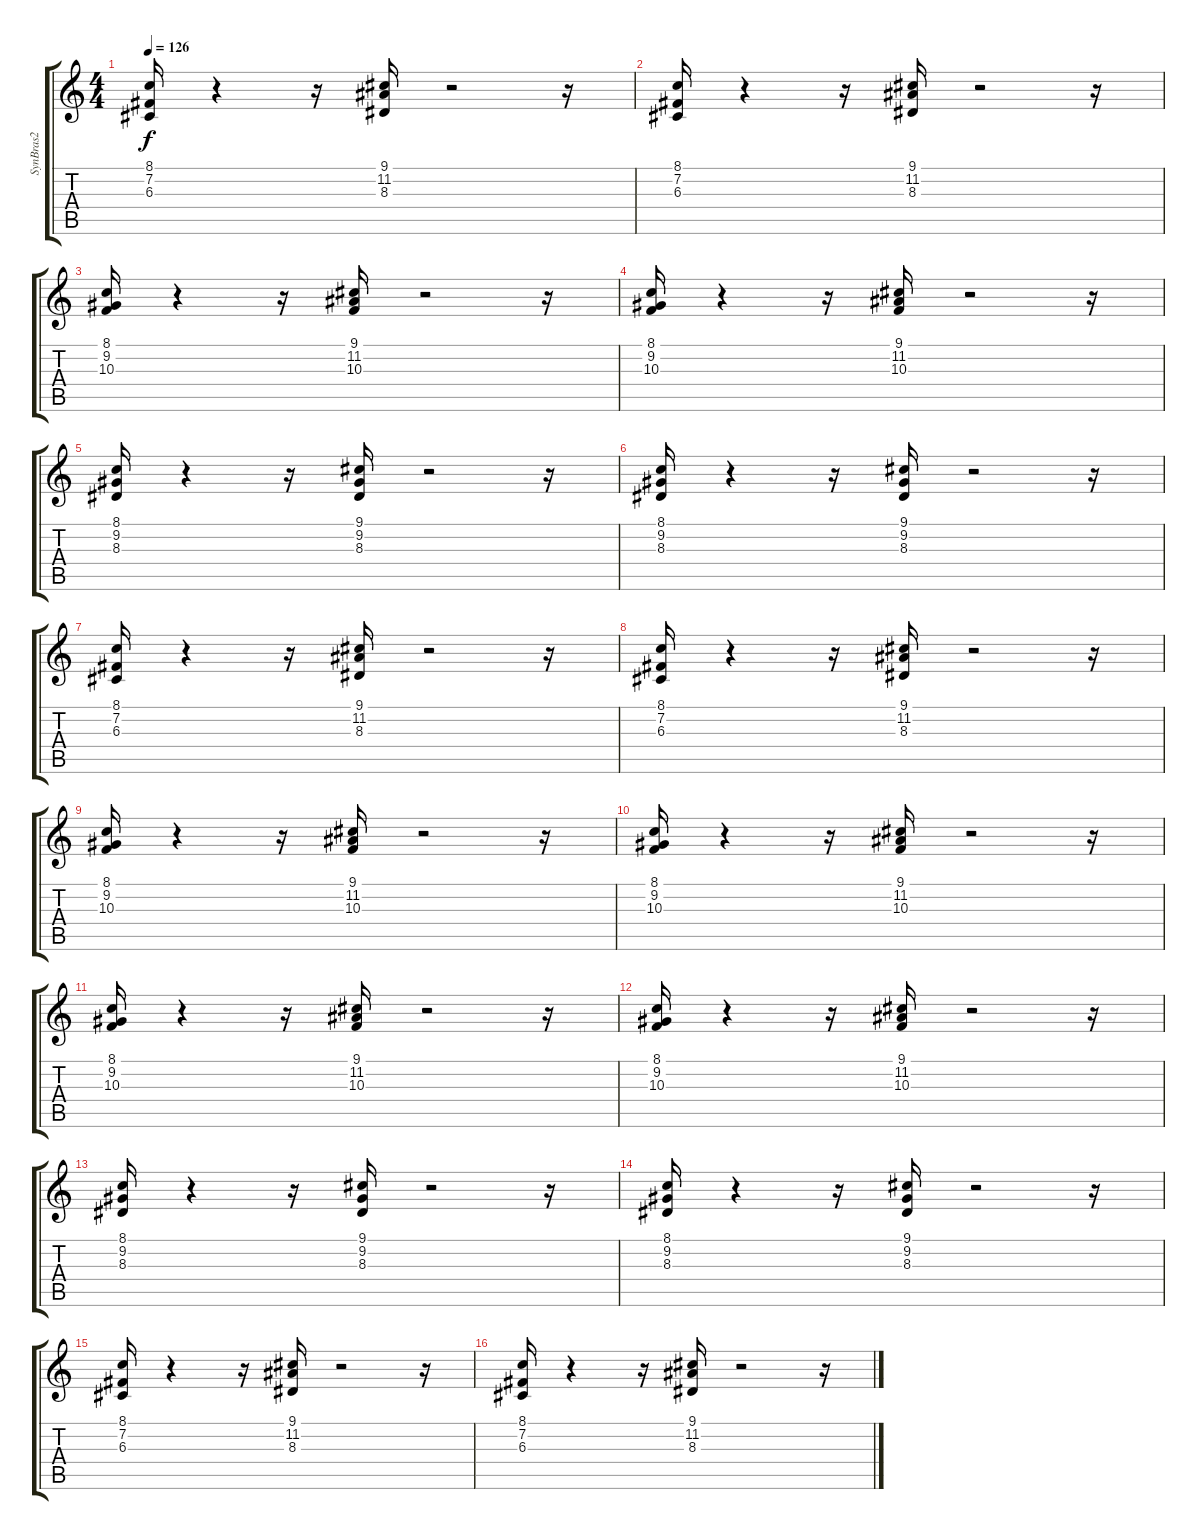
\track ("SynBras2" "SynBras2") {instrument synthbrass2}
\staff {score tabs}
\tuning (E4 B3 G3 D3 A2 E2) {hide}
\ts (4 4)
\tempo 126
\clef g2
\ks c
(8.1 7.2 6.3).16{dy f} r.4 r.16 (9.1 11.2 8.3).16 r.2 r.16 |
(8.1 7.2 6.3).16 r.4 r.16 (9.1 11.2 8.3).16 r.2 r.16 |
(8.1 9.2 10.3).16 r.4 r.16 (9.1 11.2 10.3).16 r.2 r.16 |
(8.1 9.2 10.3).16 r.4 r.16 (9.1 11.2 10.3).16 r.2 r.16 |
(8.1 9.2 8.3).16 r.4 r.16 (9.1 9.2 8.3).16 r.2 r.16 |
(8.1 9.2 8.3).16 r.4 r.16 (9.1 9.2 8.3).16 r.2 r.16 |
(8.1 7.2 6.3).16 r.4 r.16 (9.1 11.2 8.3).16 r.2 r.16 |
(8.1 7.2 6.3).16 r.4 r.16 (9.1 11.2 8.3).16 r.2 r.16 |
(8.1 9.2 10.3).16 r.4 r.16 (9.1 11.2 10.3).16 r.2 r.16 |
(8.1 9.2 10.3).16 r.4 r.16 (9.1 11.2 10.3).16 r.2 r.16 |
(8.1 9.2 10.3).16 r.4 r.16 (9.1 11.2 10.3).16 r.2 r.16 |
(8.1 9.2 10.3).16 r.4 r.16 (9.1 11.2 10.3).16 r.2 r.16 |
(8.1 9.2 8.3).16 r.4 r.16 (9.1 9.2 8.3).16 r.2 r.16 |
(8.1 9.2 8.3).16 r.4 r.16 (9.1 9.2 8.3).16 r.2 r.16 |
(8.1 7.2 6.3).16 r.4 r.16 (9.1 11.2 8.3).16 r.2 r.16 |
(8.1 7.2 6.3).16 r.4 r.16 (9.1 11.2 8.3).16 r.2 r.16
